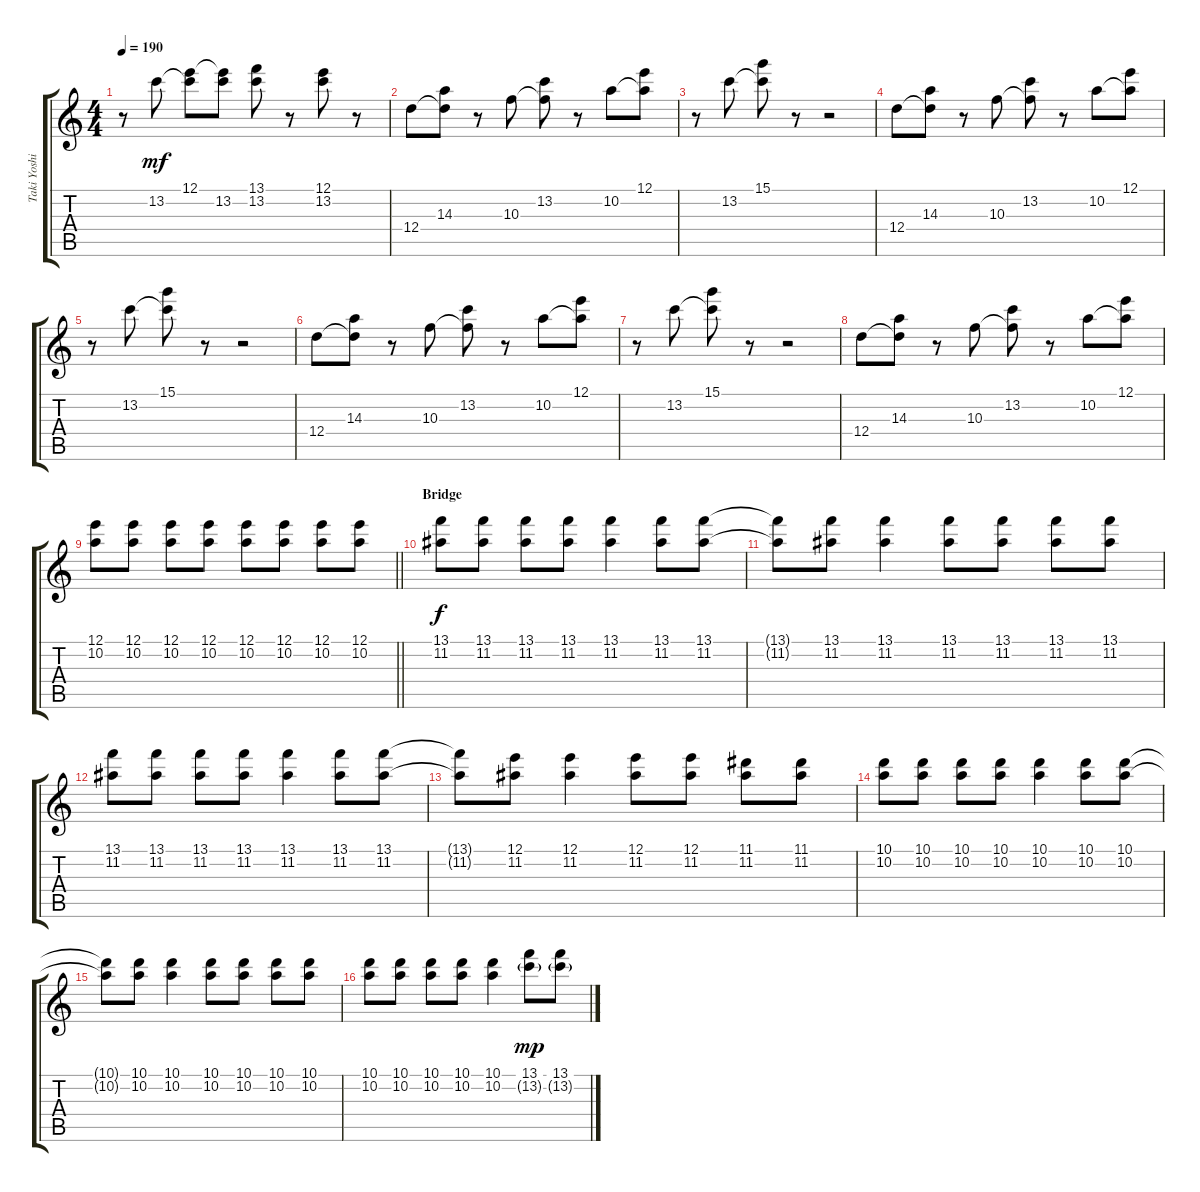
\track ("Taki Yoshimitsu" "Taki Yoshi") {instrument distortionguitar}
\staff {score tabs}
\tuning (E4 B3 G3 D3 A2 D2) {hide}
\ts (4 4)
\tempo 190
\clef g2
\ks c
r.8{dy mf} 13.2.8 (12.1 13.2{t}).8 (12.1{t} 13.2).8 (13.1 13.2).8 r.8 (12.1 13.2).8 r.8 |
12.4.8 (14.3 12.4{t}).8 r.8 10.3.8 (13.2 10.3{t}).8 r.8 10.2.8 (12.1 10.2{t}).8 |
r.8 13.2.8 (15.1 13.2{t}).8 r.8 r.2 |
12.4.8 (14.3 12.4{t}).8 r.8 10.3.8 (13.2 10.3{t}).8 r.8 10.2.8 (12.1 10.2{t}).8 |
r.8 13.2.8 (15.1 13.2{t}).8 r.8 r.2 |
12.4.8 (14.3 12.4{t}).8 r.8 10.3.8 (13.2 10.3{t}).8 r.8 10.2.8 (12.1 10.2{t}).8 |
r.8 13.2.8 (15.1 13.2{t}).8 r.8 r.2 |
12.4.8 (14.3 12.4{t}).8 r.8 10.3.8 (13.2 10.3{t}).8 r.8 10.2.8 (12.1 10.2{t}).8 |
\barLineRight lightlight
(12.1 10.2).8 (12.1 10.2).8 (12.1 10.2).8 (12.1 10.2).8 (12.1 10.2).8 (12.1 10.2).8 (12.1 10.2).8 (12.1 10.2).8 |
\section ("" "Bridge")
(13.1 11.2).8{dy f volume 16 instrument distortionguitar} (13.1 11.2).8 (13.1 11.2).8 (13.1 11.2).8 (13.1 11.2).4 (13.1 11.2).8 (13.1 11.2).8 |
(13.1{t} 11.2{t}).8 (13.1 11.2).8 (13.1 11.2).4 (13.1 11.2).8 (13.1 11.2).8 (13.1 11.2).8 (13.1 11.2).8 |
(13.1 11.2).8 (13.1 11.2).8 (13.1 11.2).8 (13.1 11.2).8 (13.1 11.2).4 (13.1 11.2).8 (13.1 11.2).8 |
(13.1{t} 11.2{t}).8 (12.1 11.2).8 (12.1 11.2).4 (12.1 11.2).8 (12.1 11.2).8 (11.1 11.2).8 (11.1 11.2).8 |
(10.1 10.2).8 (10.1 10.2).8 (10.1 10.2).8 (10.1 10.2).8 (10.1 10.2).4 (10.1 10.2).8 (10.1 10.2).8 |
(10.1{t} 10.2{t}).8 (10.1 10.2).8 (10.1 10.2).4 (10.1 10.2).8 (10.1 10.2).8 (10.1 10.2).8 (10.1 10.2).8 |
(10.1 10.2).8 (10.1 10.2).8 (10.1 10.2).8 (10.1 10.2).8 (10.1 10.2).4 (13.1 13.2{g}).8{dy mp} (13.1 13.2{g}).8
